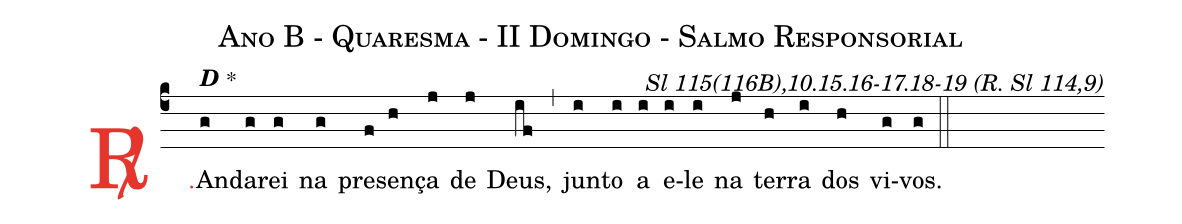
name: Ano B - Quaresma - II Domingo - Salmo Responsorial;
commentary: Sl 115(116B),10.15.16-17.18-19 (R. Sl 114,9);
%%
(c4)

<c><sp>R/</sp>.</c>() An<alt>\textbf{D \protect\GreStar}</alt>(g)da(g)rei(g) na(g) pre(f)sen(h)ça(j) de(j) Deus,(if) (,) jun(i)to(i) a(i) e(i)le(i) na(j) ter(h)ra(i) dos(h) vi(g)vos.(g)

(::)
